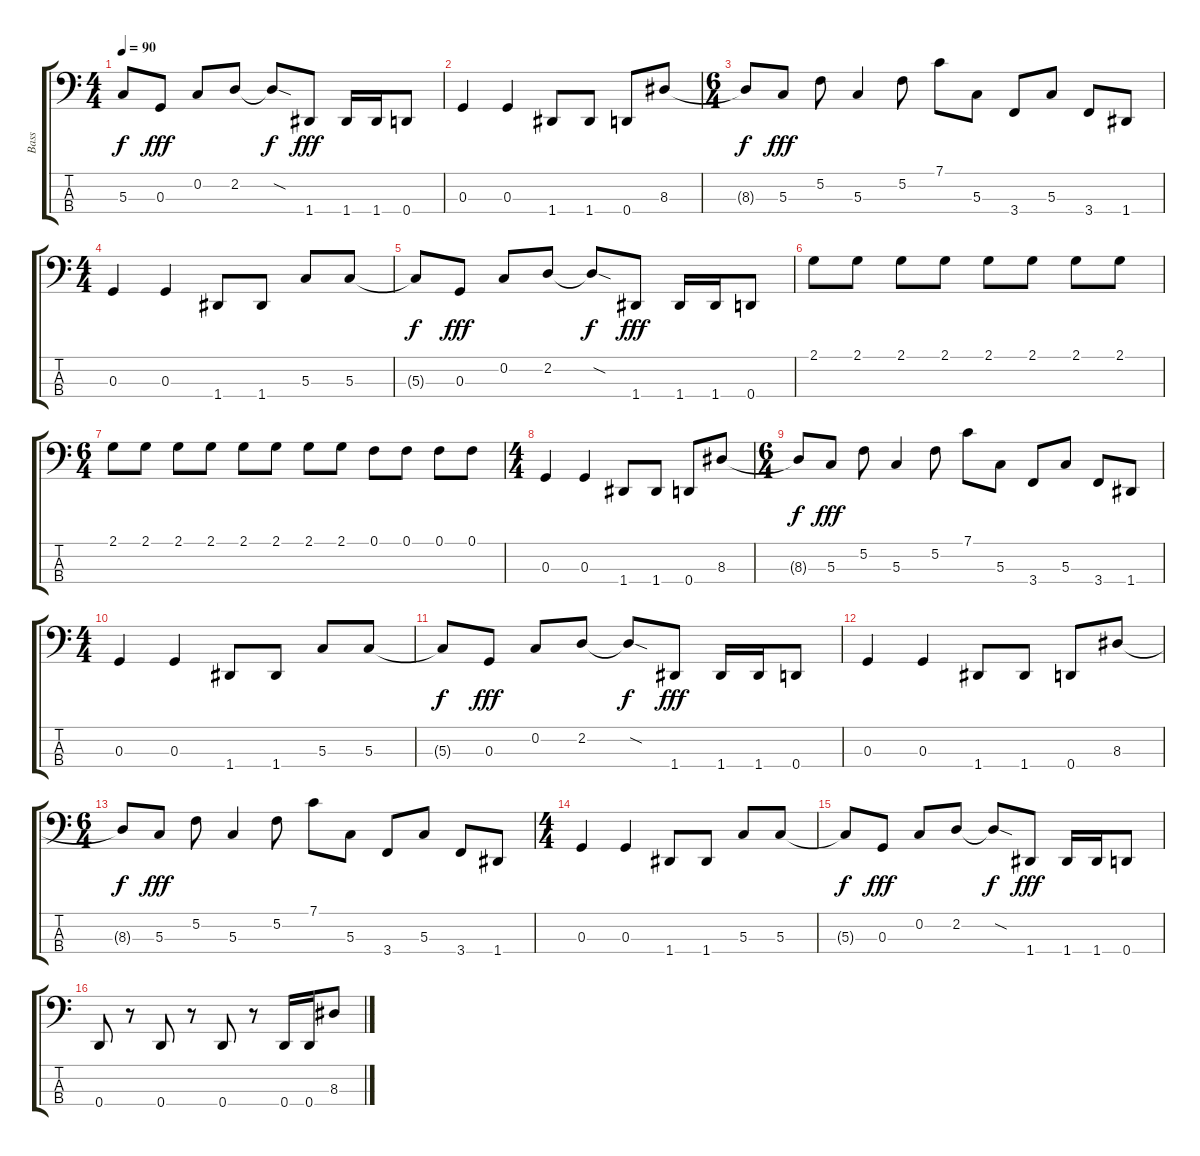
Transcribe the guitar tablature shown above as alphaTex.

\track ("Bass" "Bass") {instrument electricbassfinger}
\staff {score tabs}
\tuning (F2 C2 G1 D1) {hide}
\ts (4 4)
\tempo 90
\clef f4
\ks c
5.3{t}.8{dy f} 0.3.8{dy fff} 0.2.8 2.2.8 2.2{sod t}.8{dy f} 1.4.8{dy fff} 1.4.16 1.4.16 0.4.8 |
0.3.4 0.3.4 1.4.8 1.4.8 0.4.8 8.3.8 |
\ts (6 4)
8.3{t}.8{dy f} 5.3.8{dy fff} 5.2.8 5.3.4 5.2.8 7.1.8 5.3.8 3.4.8 5.3.8 3.4.8 1.4.8 |
\ts (4 4)
0.3.4 0.3.4 1.4.8 1.4.8 5.3.8 5.3.8 |
5.3{t}.8{dy f} 0.3.8{dy fff} 0.2.8 2.2.8 2.2{sod t}.8{dy f} 1.4.8{dy fff} 1.4.16 1.4.16 0.4.8 |
2.1.8 2.1.8 2.1.8 2.1.8 2.1.8 2.1.8 2.1.8 2.1.8 |
\ts (6 4)
2.1.8 2.1.8 2.1.8 2.1.8 2.1.8 2.1.8 2.1.8 2.1.8 0.1.8 0.1.8 0.1.8 0.1.8 |
\ts (4 4)
0.3.4 0.3.4 1.4.8 1.4.8 0.4.8 8.3.8 |
\ts (6 4)
8.3{t}.8{dy f} 5.3.8{dy fff} 5.2.8 5.3.4 5.2.8 7.1.8 5.3.8 3.4.8 5.3.8 3.4.8 1.4.8 |
\ts (4 4)
0.3.4 0.3.4 1.4.8 1.4.8 5.3.8 5.3.8 |
5.3{t}.8{dy f} 0.3.8{dy fff} 0.2.8 2.2.8 2.2{sod t}.8{dy f} 1.4.8{dy fff} 1.4.16 1.4.16 0.4.8 |
0.3.4 0.3.4 1.4.8 1.4.8 0.4.8 8.3.8 |
\ts (6 4)
8.3{t}.8{dy f} 5.3.8{dy fff} 5.2.8 5.3.4 5.2.8 7.1.8 5.3.8 3.4.8 5.3.8 3.4.8 1.4.8 |
\ts (4 4)
0.3.4 0.3.4 1.4.8 1.4.8 5.3.8 5.3.8 |
5.3{t}.8{dy f} 0.3.8{dy fff} 0.2.8 2.2.8 2.2{sod t}.8{dy f} 1.4.8{dy fff} 1.4.16 1.4.16 0.4.8 |
0.4.8 r.8 0.4.8 r.8 0.4.8 r.8 0.4.16 0.4.16 8.3.8
